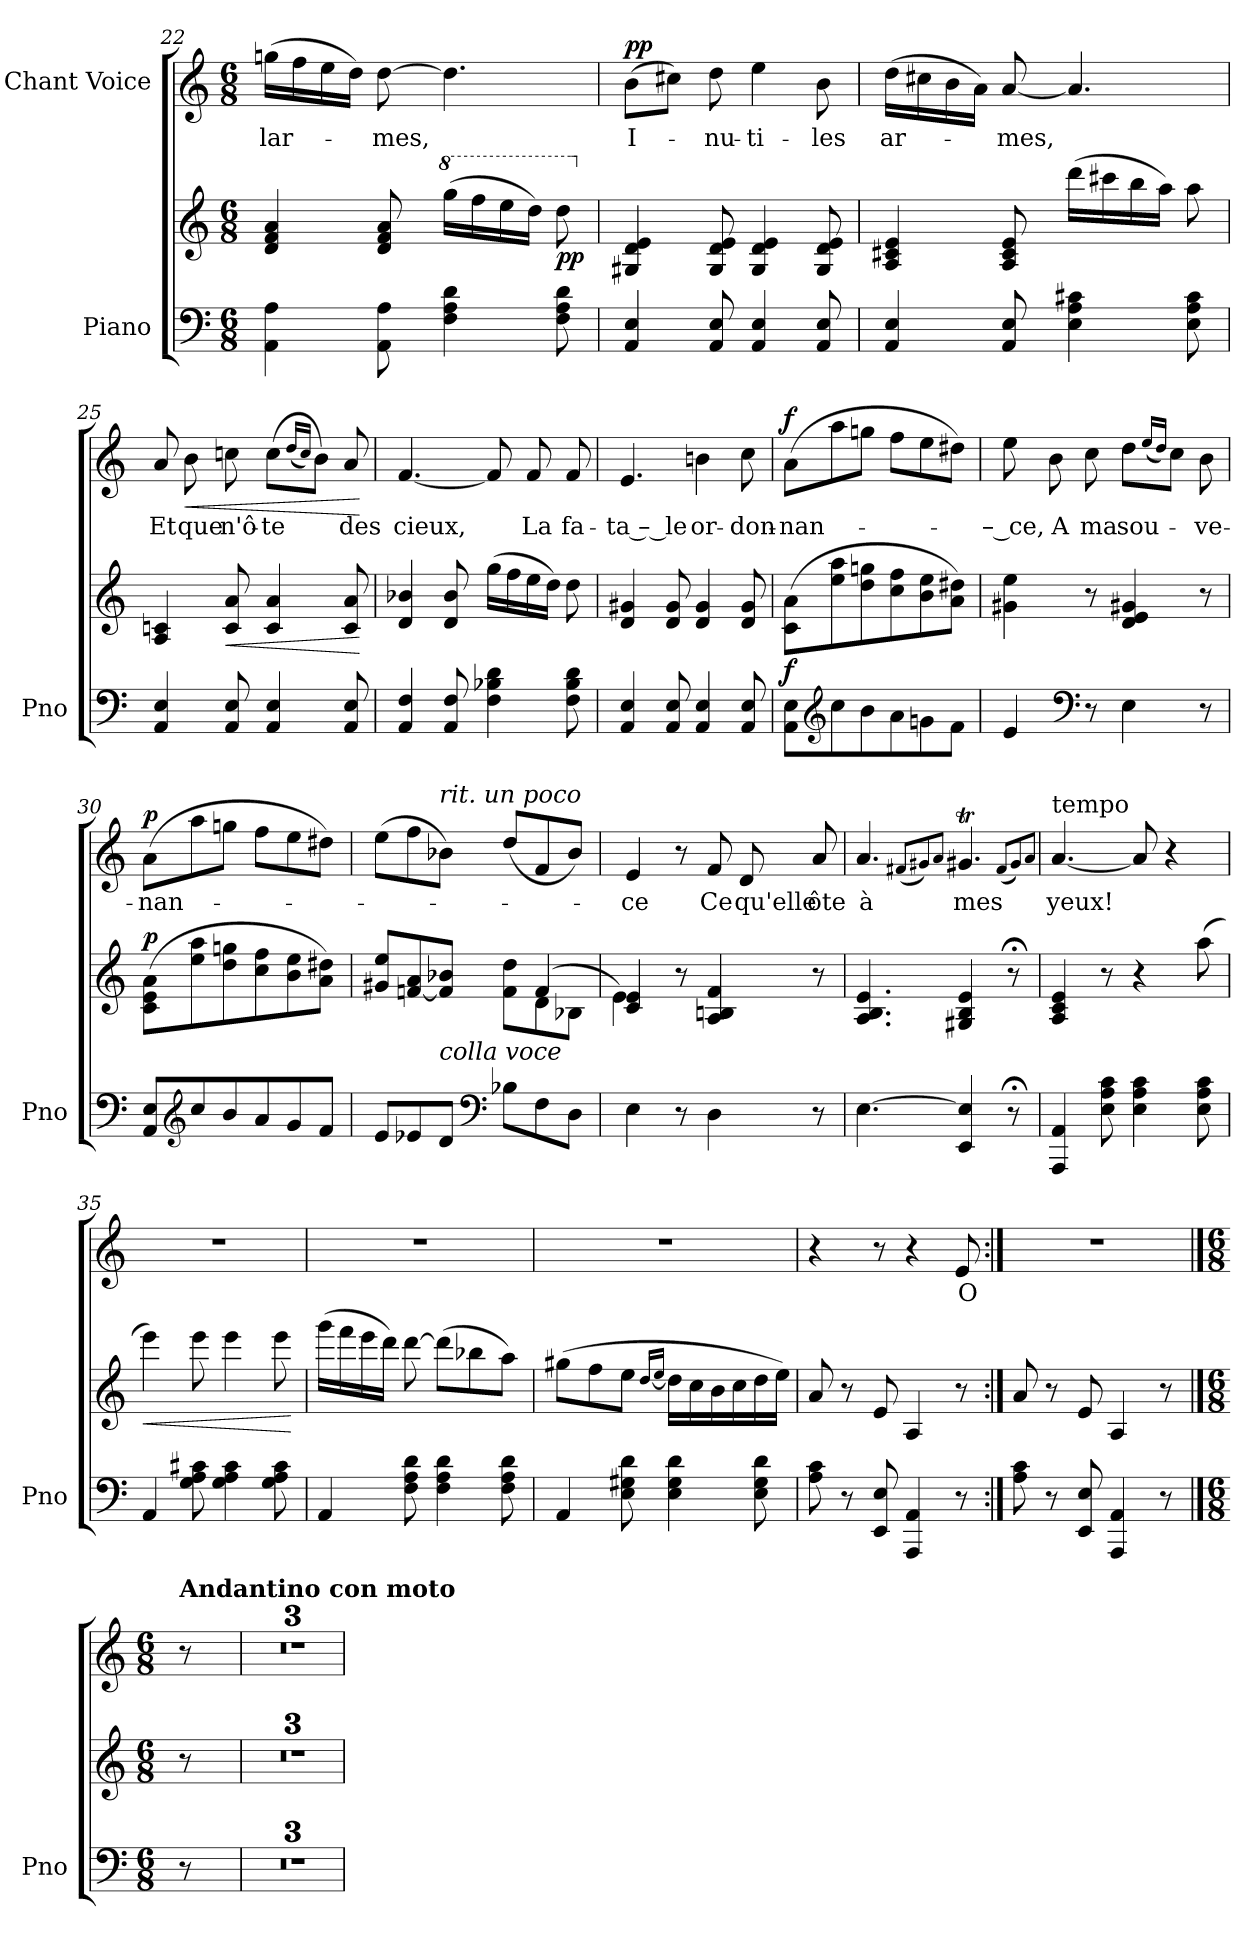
**kern	**kern	**dynam	**kern	**text	**dynam
*part2	*part2	*part2	*part1	*part1	*part1
*staff3	*staff2	*staff2/3	*staff1	*staff1	*staff1
*I"Piano	*	*	*I"Chant Voice	*	*
*I'Pno	*	*	*	*	*
*clefF4	*clefG2	*	*clefG2	*	*
*k[]	*k[]	*	*k[]	*	*
*M6/8	*M6/8	*	*M6/8	*	*
=22	=22	=22	=22	=22	=22
4AA\ 4A\	4d/ 4f/ 4a/	.	(16ggn\LL	lar-	.
.	.	.	16ff\	.	.
.	.	.	16ee\	.	.
.	.	.	16dd\JJ)	.	.
8AA\ 8A\	8d/ 8f/ 8a/	.	[8dd\	-mes,	.
*	*8va	*	*	*	*
4F\ 4A\ 4d\	(16ggg\LL	.	4.dd\]	.	.
.	16fff\	.	.	.	.
.	16eee\	.	.	.	.
.	16ddd\JJ)	.	.	.	.
!	!	!LO:DY:b	!	!	!
8F\ 8A\ 8d\	8ddd\	pp	.	.	.
=23	=23	=23	=23	=23	=23
*	*X8va	*	*	*	*
!	!	!	!	!	!LO:DY:a
4AA/ 4E/	4G#X/ 4d/ 4e/	.	(8b\L	I-	pp
.	.	.	8cc#X\J)	.	.
8AA/ 8E/	8G#/ 8d/ 8e/	.	8dd\	-nu-	.
4AA/ 4E/	4G#/ 4d/ 4e/	.	4ee\	-ti-	.
8AA/ 8E/	8G#/ 8d/ 8e/	.	8b\	-les	.
=24	=24	=24	=24	=24	=24
4AA/ 4E/	4A/ 4c#X/ 4e/	.	(16dd\LL	ar-	.
.	.	.	16cc#X\	.	.
.	.	.	16b\	.	.
.	.	.	16a\JJ)	.	.
8AA/ 8E/	8A/ 8c#/ 8e/	.	[8a/	-mes,	.
4E\ 4A\ 4c#X\	(16ddd\LL	.	4.a/]	.	.
.	16ccc#X\	.	.	.	.
.	16bb\	.	.	.	.
.	16aa\JJ)	.	.	.	.
8E\ 8A\ 8c#\	8aa\	.	.	.	.
=25	=25	=25	=25	=25	=25
4AA/ 4E/	4A/ 4cn/	.	8a/	Et	.
!	!	!	!	!	!LO:HP:b
.	.	.	8b\	que	<
!	!	!LO:HP:b	!	!	!
8AA/ 8E/	8c/ 8a/	<	8ccn\	n'ô-	.
4AA/ 4E/	4c/ 4a/	.	(8cc\L	-te	.
.	.	.	(16qdd/LL	.	.
.	.	.	16qcc/JJ)	.	.
.	.	.	8b\J)	.	.
8AA/ 8E/	8c/ 8a/	.	8a/	des	.
.	.	[	.	.	[
=26	=26	=26	=26	=26	=26
4AA/ 4F/	4d/ 4b-X/	.	[4.f/	cieux,	.
8AA/ 8F/	8d/ 8b-/	.	.	.	.
4F\ 4B-X\ 4d\	(16gg\LL	.	8f/]	.	.
.	16ff\	.	.	.	.
.	16ee\	.	8f/	La	.
.	16dd\JJ)	.	.	.	.
8F\ 8B-\ 8d\	8dd\	.	8f/	fa-	.
=27	=27	=27	=27	=27	=27
4AA/ 4E/	4d/ 4g#X/	.	4.e/	-ta – le	.
8AA/ 8E/	8d/ 8g#/	.	.	.	.
4AA/ 4E/	4d/ 4g#/	.	4bn\	or-	.
8AA/ 8E/	8d/ 8g#/	.	8cc\	-don-	.
=28	=28	=28	=28	=28	=28
!	!	!LO:DY:b	!	!	!LO:DY:a
8AA\ 8E\L	(8c\ 8a\L	f	(8a\L	-nan-	f
*clefG2	*	*	*	*	*
8cc\	8ee\ 8aa\	.	8aa\	.	.
8b\	8dd\ 8ggn\	.	8ggn\J	.	.
8a\	8cc\ 8ff\	.	8ff\L	.	.
8gn\	8b\ 8ee\	.	8ee\	.	.
8f\J	8a\ 8dd#X\J)	.	8dd#X\J)	.	.
=29	=29	=29	=29	=29	=29
4e/	4g#X\ 4ee\	.	8ee\	-– ce,	.
.	.	.	8b\	A	.
*clefF4	*	*	*	*	*
8r	8r	.	8cc\	ma	.
4E\	4d/ 4e/ 4g#X/	.	8dd\L	sou-	.
.	.	.	(16qee/LL	.	.
.	.	.	16qdd/JJ)	.	.
.	.	.	8cc\J	.	.
8r	8r	.	8b\	-ve-	.
=30	=30	=30	=30	=30	=30
!	!	!LO:DY:a	!	!	!LO:DY:a
8AA/ 8E/L	(8c\ 8e\ 8a\L	p	(8a\L	-nan-	p
*clefG2	*	*	*	*	*
8cc/	8ee\ 8aa\	.	8aa\	.	.
8b/	8dd\ 8ggn\	.	8ggn\J	.	.
8a/	8cc\ 8ff\	.	8ff\L	.	.
8g/	8b\ 8ee\	.	8ee\	.	.
8f/J	8a\ 8dd#X\J)	.	8dd#X\J)	.	.
=31	=31	=31	=31	=31	=31
*	*^	*	*	*	*
8e/L	8g#X/ 8ee/L	2ryy	.	(8ee\L	.	.
8e-X/	[<8fn/ 8a/	.	.	8ff\	.	.
!	!	!	!	!LO:TX:i:t=rit. un poco	!	!
!LO:TX:i:t=colla voce	!	!	!	!	!	!
8d/J	8f/] 8b-X/J	.	.	8b-X\J)	.	.
*clefF4	*	*	*	*	*	*
8B-X\L	8f\ 8dd\L	.	.	(8dd/L	.	.
8F\	8d\	(4f/	.	8f/	.	.
8D\J	8B-X\J	.	.	8b-/J)	.	.
=32	=32	=32	=32	=32	=32	=32
4E\	4c/ 4e/	4e)	.	4e/	-ce	.
8r	8r	2ryy	.	8r	.	.
4D\	4A/ 4Bn/ 4f/	.	.	8f/	Ce	.
.	.	.	.	8d/	qu'elle	.
8r	8r	.	.	8a/	ôte	.
*	*v	*v	*	*	*	*
=33	=33	=33	=33	=33	=33
[4.E\	4.A/ 4.B/ 4.e/	.	4.a/	à	.
.	.	.	(8qf#X/L	.	.
.	.	.	8qg#X/)	.	.
.	.	.	8qa/J	.	.
4EE/ 4E/]	4G#X/ 4B/ 4e/	.	4.g#t/	mes	.
8r;<	8r;<	.	.	.	.
.	.	.	(8qf#/L	.	.
.	.	.	8qg#/)	.	.
.	.	.	8qa/J	.	.
=34	=34	=34	=34	=34	=34
!	!	!	!LO:TX:a:t=tempo	!	!
4AAA/ 4AA/	4A/ 4c/ 4e/	.	[4.a/	yeux!	.
8E\ 8A\ 8c\	8r	.	.	.	.
4E\ 4A\ 4c\	4r	.	8a/]	.	.
.	.	.	4r	.	.
8E\ 8A\ 8c\	(8aa\	.	.	.	.
=35	=35	=35	=35	=35	=35
!	!	!LO:HP:b	!	!	!
4AA/	4eee\)	<	2.r	.	.
8G\ 8A\ 8c#X\	8eee\	.	.	.	.
4G\ 4A\ 4c#\	4eee\	.	.	.	.
8G\ 8A\ 8c#\	8eee\	.	.	.	.
.	.	[	.	.	.
=36	=36	=36	=36	=36	=36
4AA/	(16ggg\LL	.	2.r	.	.
.	16fff\	.	.	.	.
.	16eee\	.	.	.	.
.	16ddd\JJ)	.	.	.	.
8F\ 8A\ 8d\	[8ddd\	.	.	.	.
4F\ 4A\ 4d\	(8ddd\L]	.	.	.	.
.	8bb-X\	.	.	.	.
8F\ 8A\ 8d\	8aa\J)	.	.	.	.
=37	=37	=37	=37	=37	=37
4AA/	(8gg#X\L	.	2.r	.	.
.	8ff\	.	.	.	.
8E\ 8G#X\ 8d\	8ee\J	.	.	.	.
.	[<16qdd/LL	.	.	.	.
.	16qee/JJ	.	.	.	.
4E\ 4G#\ 4d\	16dd\LL]	.	.	.	.
.	16cc\	.	.	.	.
.	16b\	.	.	.	.
.	16cc\	.	.	.	.
8E\ 8G#\ 8d\	16dd\	.	.	.	.
.	16ee\JJ)	.	.	.	.
=38	=38	=38	=38	=38	=38
8A\ 8c\	8a/	.	4r	.	.
8r	8r	.	.	.	.
8EE/ 8E/	8e/	.	8r	.	.
4AAA/ 4AA/	4A/	.	4r	.	.
8r	8r	.	8e/	O	.
=39:|!	=39:|!	=39:|!	=39:|!	=39:|!	=39:|!
8A\ 8c\	8a/	.	2.r	.	.
8r	8r	.	.	.	.
8EE/ 8E/	8e/	.	.	.	.
4AAA/ 4AA/	4A/	.	.	.	.
8r	8r	.	.	.	.
==	==	==	==	==	==
*M6/8	*M6/8	*	*M6/8	*	*
!	!	!	!LO:TX:a:B:t=Andantino con moto	!	!
8r	8r	.	8r	.	.
=1	=1	=1	=1	=1	=1
2.r	2.r	.	2.r	.	.
=2	=2	=2	=2	=2	=2
2.r	2.r	.	2.r	.	.
=3	=3	=3	=3	=3	=3
2.r	2.r	.	2.r	.	.
=	=	=	=	=	=
*-	*-	*-	*-	*-	*-
